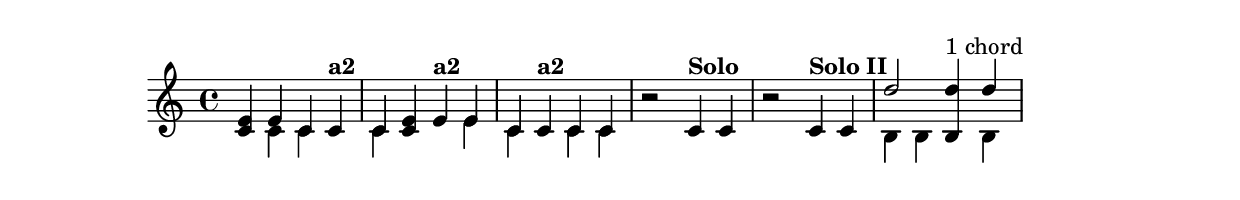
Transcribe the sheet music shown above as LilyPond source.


\header {
  texidoc ="Overrides for the part-combiner, affecting only one moment.
  The @code{partcombine...Once} override applies only to one moment, after which the
  old override -- if any -- is in effect again.
"
}

\layout { ragged-right = ##t }

\version "2.19.21"

mI = \relative {
	e'4 e \partcombineApartOnce c c |
	\partcombineApart c \partcombineChordsOnce e e e |
	c \partcombineUnisonoOnce c c c |
	\partcombineAutomatic \partcombineSoloIOnce r2 c4 c |
	\partcombineSoloIIOnce R1 |
	d'2 \partcombineChordsOnce d4^"1 chord" d|
}
mII = \relative {
	c'4 \partcombineApartOnce c c c |
	c c \partcombineAutomaticOnce e e |
	c c c c |
	R1 |
	r2 c4 c |
	b4 b b b |
}

\score {
	\new Staff \partcombine \mI \mII
}
